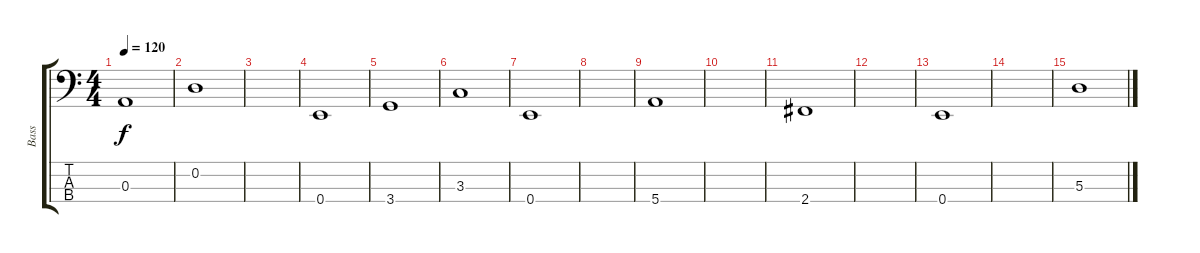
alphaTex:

\track ("Bass" "Bass") {instrument electricbassfinger}
\staff {score tabs}
\tuning (G2 D2 A1 E1) {hide}
\ts (4 4)
\tempo 120
\clef f4
\ks c
0.3.1{dy f} |
0.2.1 |
|
0.4.1 |
3.4.1 |
3.3.1 |
0.4.1 |
|
5.4.1 |
|
2.4.1 |
|
0.4.1 |
|
5.3.1
